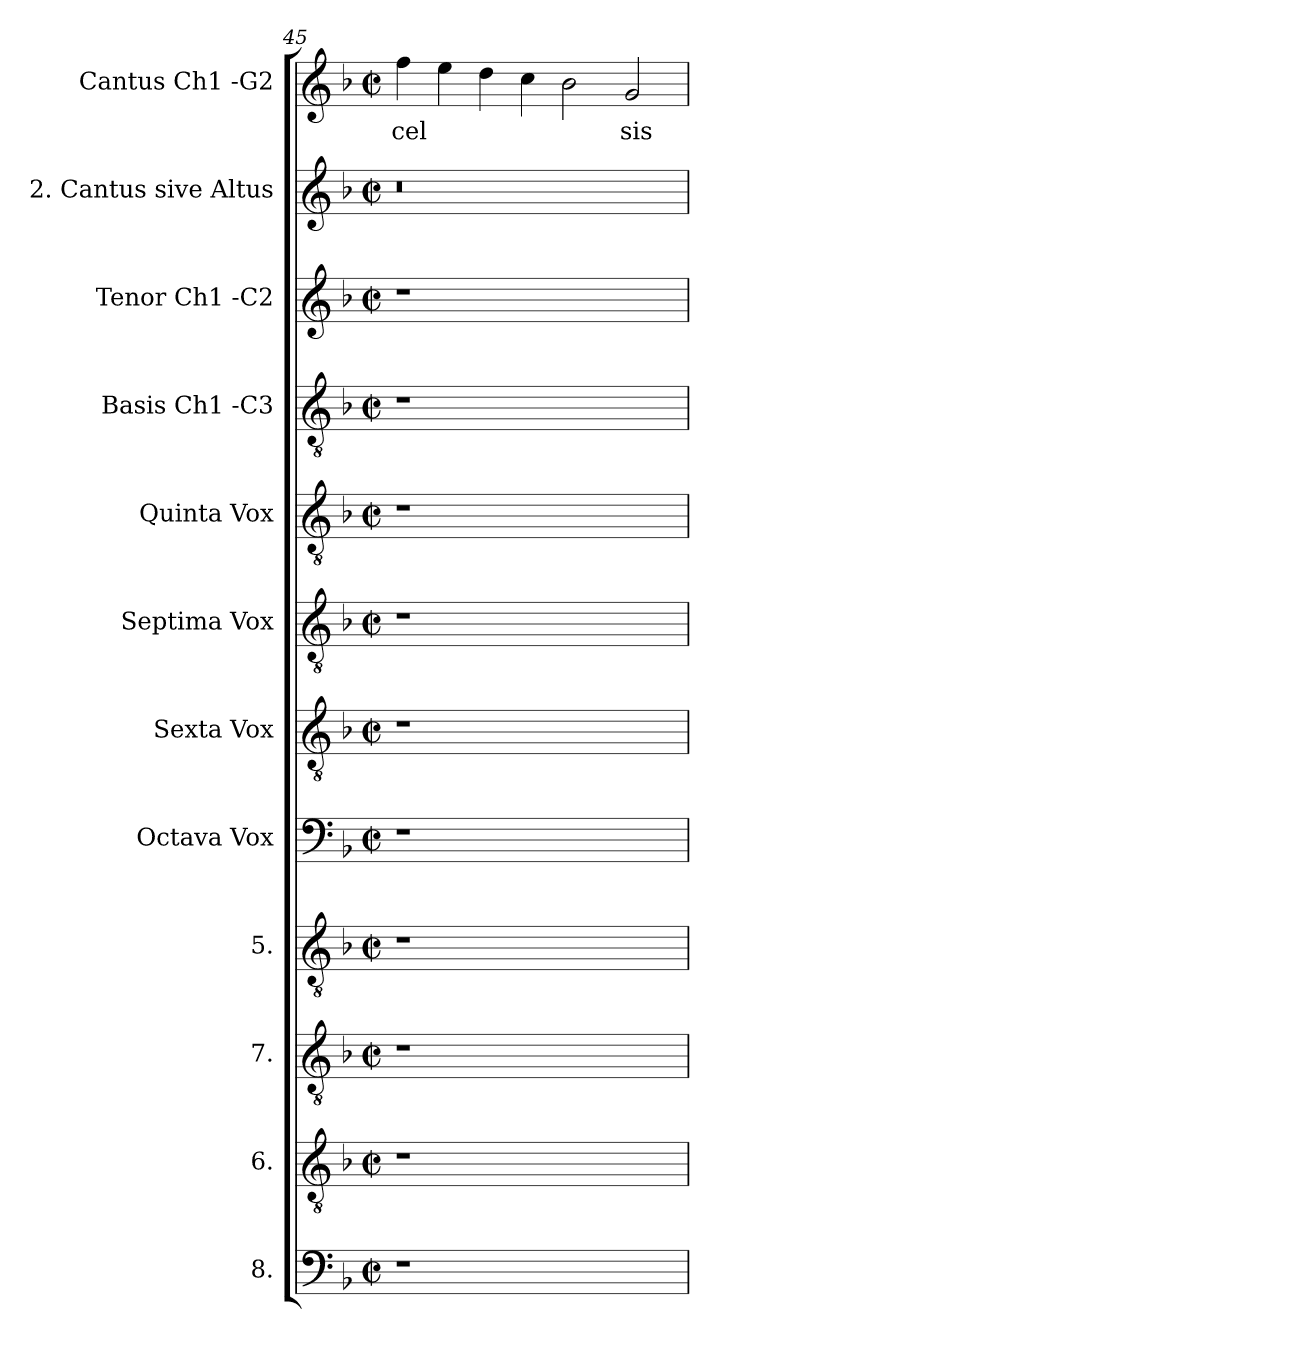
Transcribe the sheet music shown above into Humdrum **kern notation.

**kern	**kern	**kern	**kern	**kern	**kern	**kern	**kern	**kern	**kern	**kern	**kern	**text
*part12	*part11	*part10	*part9	*part8	*part7	*part6	*part5	*part4	*part3	*part2	*part1	*part1
*staff12	*staff11	*staff10	*staff9	*staff8	*staff7	*staff6	*staff5	*staff4	*staff3	*staff2	*staff1	*staff1
*I"8.	*I"6.	*I"7.	*I"5.	*I"Octava  Vox	*I"Sexta  Vox	*I"Septima  Vox	*I"Quinta  Vox	*I"Basis  Ch1 -C3	*I"Tenor  Ch1 -C2	*I"2. Cantus sive  Altus	*I"Cantus  Ch1 -G2	*
*	*	*	*	*	*	*	*	*I'B	*I'T	*I'A	*I'C	*
*clefF4	*clefGv2	*clefGv2	*clefGv2	*clefF4	*clefGv2	*clefGv2	*clefGv2	*clefGv2	*clefG2	*clefG2	*clefG2	*
*k[b-]	*k[b-]	*k[b-]	*k[b-]	*k[b-]	*k[b-]	*k[b-]	*k[b-]	*k[b-]	*k[b-]	*k[b-]	*k[b-]	*
*F:	*F:	*F:	*F:	*F:	*F:	*F:	*F:	*F:	*F:	*F:	*F:	*
*M2/2	*M2/2	*M2/2	*M2/2	*M2/2	*M2/2	*M2/2	*M2/2	*M2/2	*M2/2	*M2/2	*M2/2	*
*met(c|)	*met(c|)	*met(c|)	*met(c|)	*met(c|)	*met(c|)	*met(c|)	*met(c|)	*met(c|)	*met(c|)	*met(c|)	*met(c|)	*
=45	=45	=45	=45	=45	=45	=45	=45	=45	=45	=45	=45	=45
!	!	!	!	!	!	!	!	!	!	!	!	!LO:LY:b:cj
1r	1r	1r	1r	1r	1r	1r	1r	1r	1r	0r	4ff\	-cel-
!	!	!	!	!	!	!	!	!	!	!	!	!LO:LY:b:cj
.	.	.	.	.	.	.	.	.	.	.	4ee\	--
!	!	!	!	!	!	!	!	!	!	!	!	!LO:LY:b:cj
.	.	.	.	.	.	.	.	.	.	.	4dd\	--
!	!	!	!	!	!	!	!	!	!	!	!	!LO:LY:b:cj
.	.	.	.	.	.	.	.	.	.	.	4cc\	--
!	!	!	!	!	!	!	!	!	!	!	!	!LO:LY:b:cj
1ryy	1ryy	1ryy	1ryy	1ryy	1ryy	1ryy	1ryy	1ryy	1ryy	.	2b-\	--
!	!	!	!	!	!	!	!	!	!	!	!	!LO:LY:b:cj
.	.	.	.	.	.	.	.	.	.	.	2g/	-sis
=	=	=	=	=	=	=	=	=	=	=	=	=
*-	*-	*-	*-	*-	*-	*-	*-	*-	*-	*-	*-	*-
